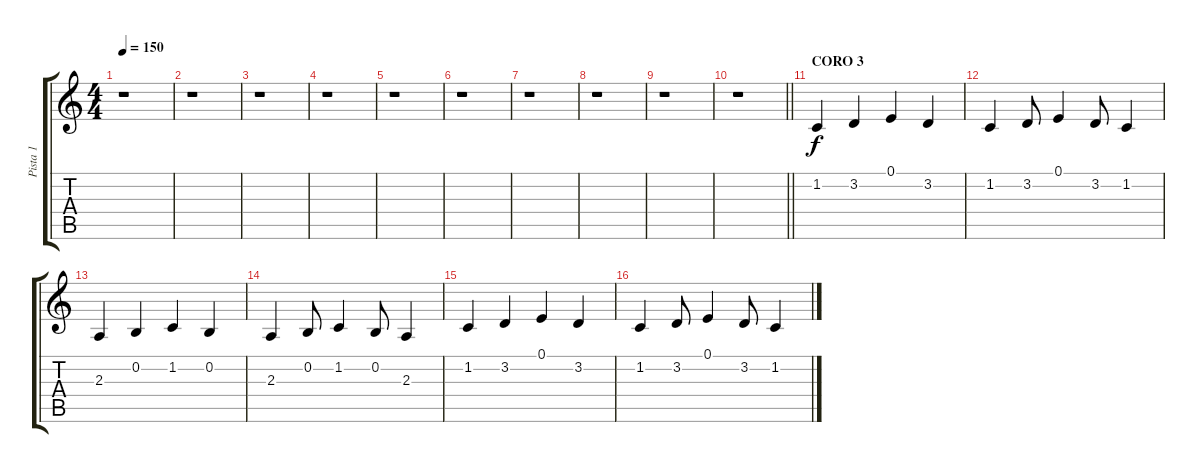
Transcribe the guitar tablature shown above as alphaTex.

\track ("Pista 1" "Pista 1") {instrument trumpet}
\staff {score tabs}
\tuning (E4 B3 G3 D3 A2 E2) {hide}
\ts (4 4)
\tempo 150
\clef g2
\ks c
r.1{dy f} |
r.1 |
r.1 |
r.1 |
r.1 |
r.1 |
r.1 |
r.1 |
r.1 |
\barLineRight lightlight
r.1 |
\section ("" "CORO 3")
1.2.4 3.2.4 0.1.4 3.2.4 |
1.2.4 3.2.8 0.1.4 3.2.8 1.2.4 |
2.3.4 0.2.4 1.2.4 0.2.4 |
2.3.4 0.2.8 1.2.4 0.2.8 2.3.4 |
1.2.4 3.2.4 0.1.4 3.2.4 |
1.2.4 3.2.8 0.1.4 3.2.8 1.2.4
